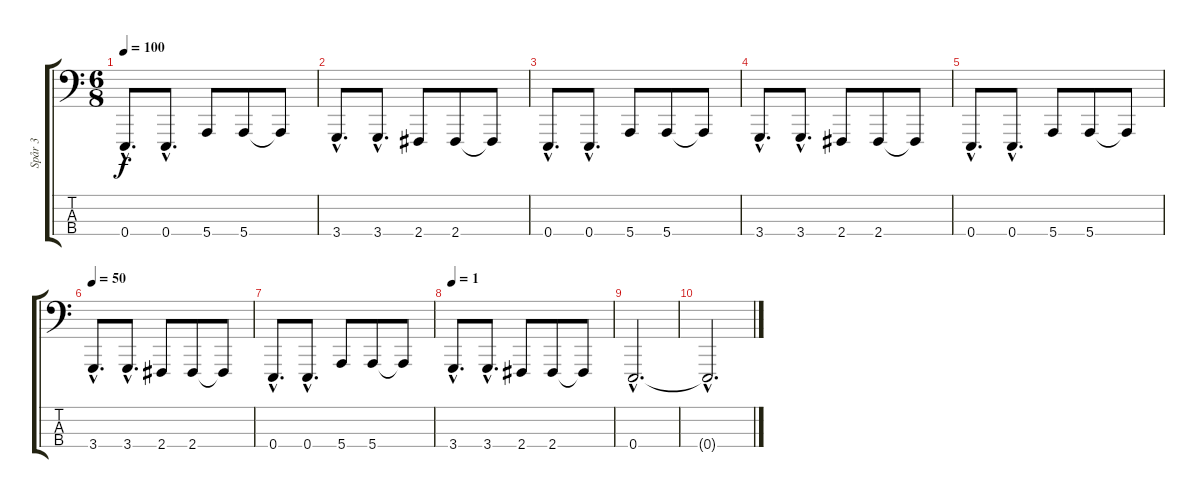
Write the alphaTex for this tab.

\track ("Spår 3" "Spår 3") {instrument brasssection}
\staff {score tabs}
\tuning (G2 D2 A1 E1) {hide}
\ts (6 8)
\tempo 100
\clef f4
\ks c
0.4{hac}.8{d dy f} 0.4{hac}.8{d} 5.4.8 5.4.8 5.4{t}.8 |
3.4{hac}.8{d} 3.4{hac}.8{d} 2.4.8 2.4.8 2.4{t}.8 |
0.4{hac}.8{d} 0.4{hac}.8{d} 5.4.8 5.4.8 5.4{t}.8 |
3.4{hac}.8{d} 3.4{hac}.8{d} 2.4.8 2.4.8 2.4{t}.8 |
0.4{hac}.8{d} 0.4{hac}.8{d} 5.4.8 5.4.8 5.4{t}.8 |
\tempo 50
3.4{hac}.8{d} 3.4{hac}.8{d} 2.4.8 2.4.8 2.4{t}.8 |
0.4{hac}.8{d} 0.4{hac}.8{d} 5.4.8 5.4.8 5.4{t}.8 |
\tempo 1
3.4{hac}.8{d} 3.4{hac}.8{d} 2.4.8 2.4.8 2.4{t}.8 |
0.4{hac}.2{d} |
0.4{hac t}.2{d}
